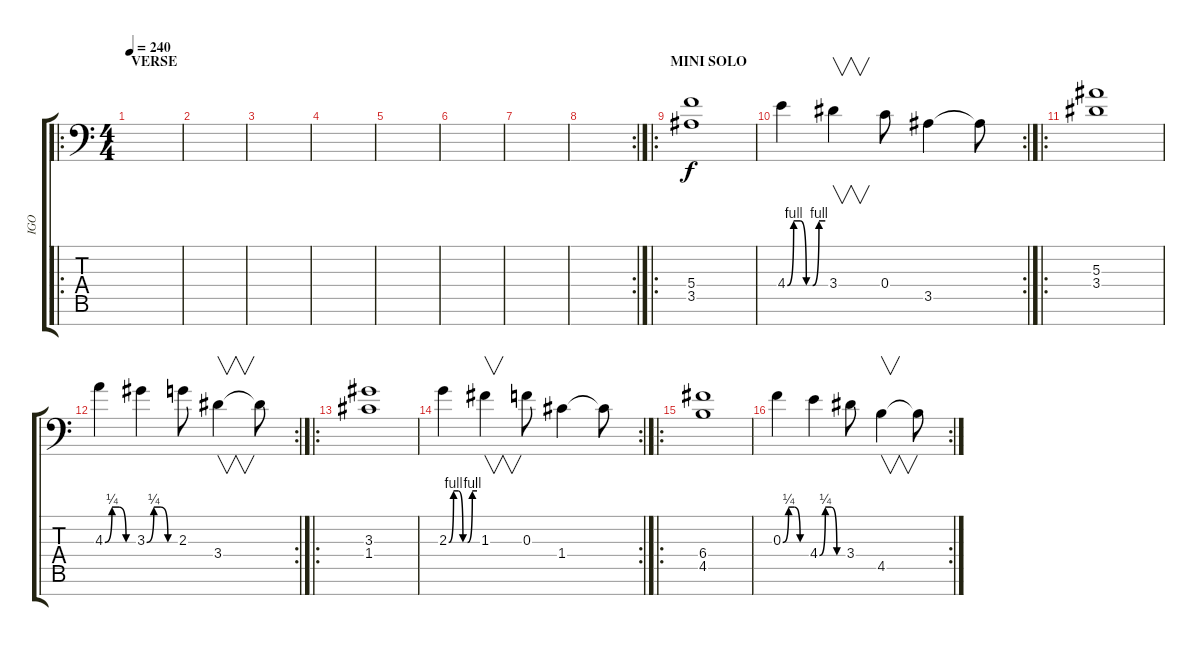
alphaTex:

\track ("IGO" "IGO") {instrument overdrivenguitar}
\staff {score tabs}
\tuning (D4 A3 F3 C3 G2 D2 G1) {hide}
\ro
\ts (4 4)
\section ("" "VERSE")
\tempo 240
\clef f4
\ks c
|
|
|
|
|
|
|
\rc 2
|
\ro
\section ("" "MINI SOLO")
(5.4 3.5).1 |
\rc 2
4.4{be (custom 0 0 10 4 20 4 30 0 40 0 50 4 60 4)}.4 3.4.4{v} 0.4.8 3.5.4 3.5{t}.8 |
\ro
(5.3 3.4).1 |
\rc 2
4.3{be (custom 0 0 15 1 30 1 45 0 60 0)}.4 3.3{be (custom 0 0 15 1 30 1 45 0 60 0)}.4 2.3.8 3.4.4{v} 3.4{t}.8 |
\ro
(3.3 1.4).1 |
\rc 2
2.3{be (custom 0 0 10 4 20 4 30 0 40 0 50 4 60 4)}.4 1.3.4{v} 0.3.8 1.4.4 1.4{t}.8 |
\ro
(6.4 4.5).1 |
\rc 2
0.3{be (custom 0 0 15 1 30 1 45 0 60 0)}.4 4.4{be (custom 0 0 15 1 30 1 45 0 60 0)}.4 3.4.8 4.5.4{v} 4.5{t}.8
